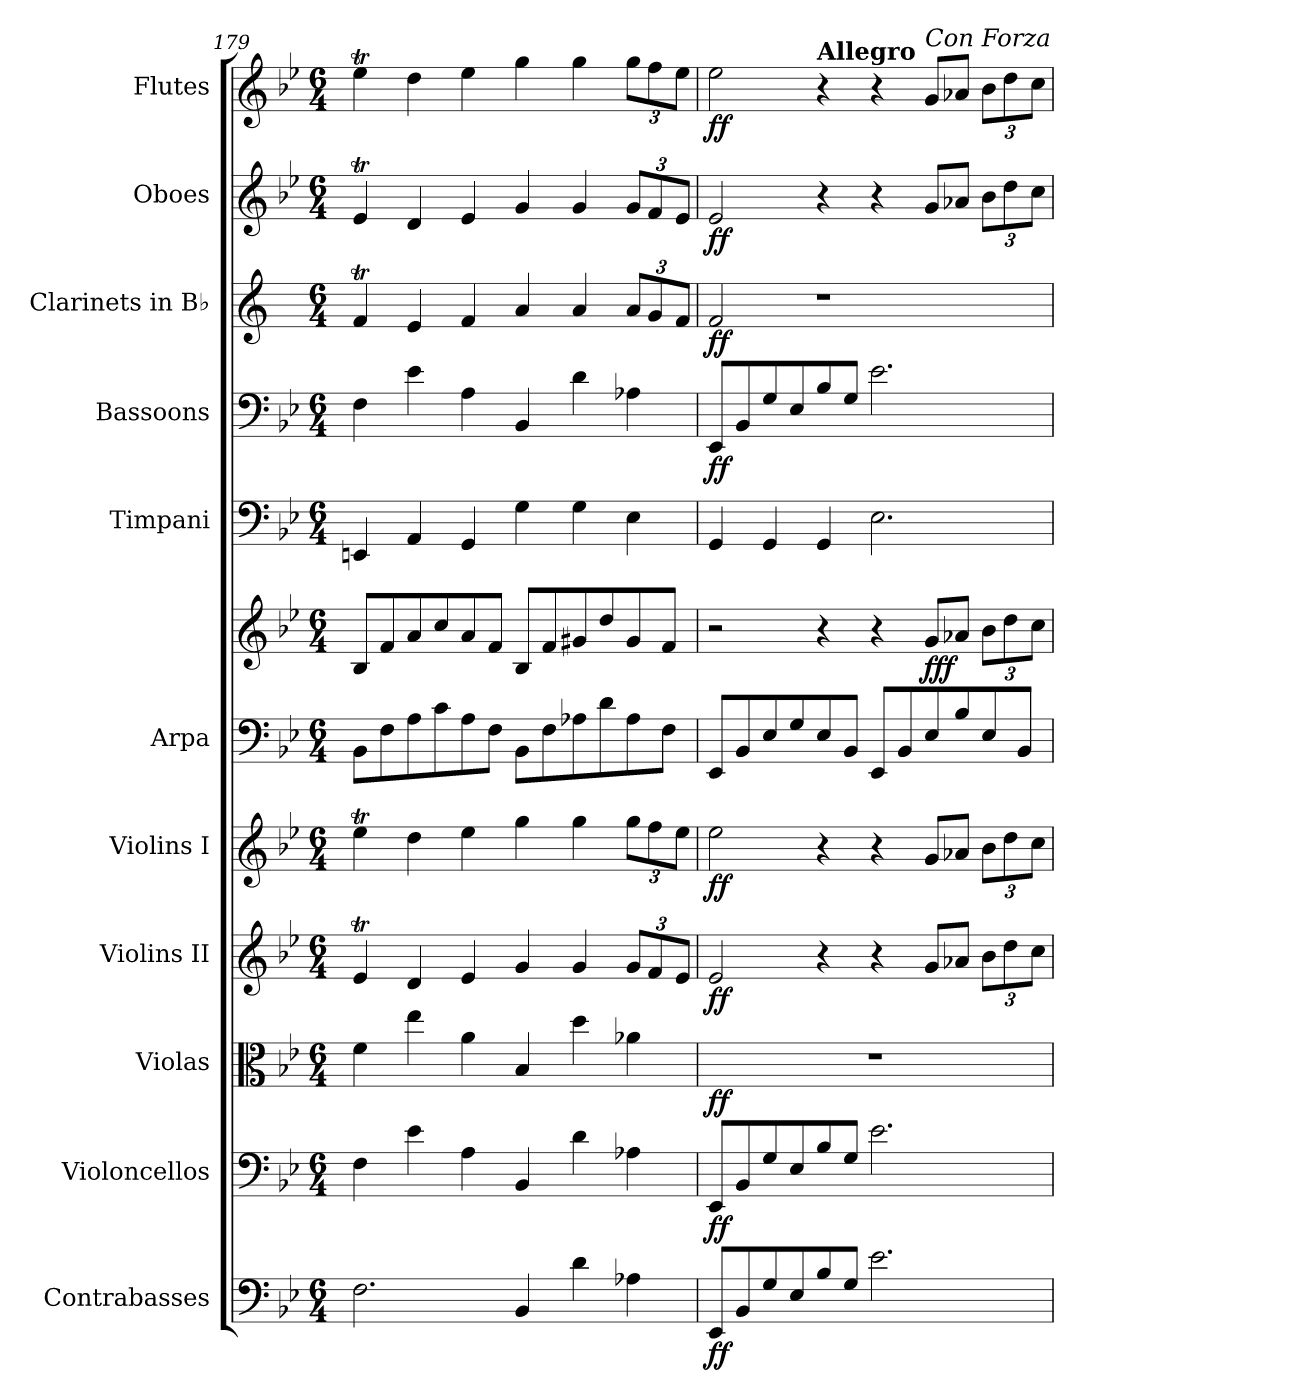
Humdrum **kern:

**kern	**dynam	**kern	**dynam	**kern	**dynam	**kern	**dynam	**kern	**dynam	**kern	**kern	**dynam	**kern	**kern	**dynam	**kern	**dynam	**kern	**dynam	**kern	**dynam
*part11	*part11	*part10	*part10	*part9	*part9	*part8	*part8	*part7	*part7	*part6	*part6	*part6	*part5	*part4	*part4	*part3	*part3	*part2	*part2	*part1	*part1
*staff12	*staff12	*staff11	*staff11	*staff10	*staff10	*staff9	*staff9	*staff8	*staff8	*staff7	*staff6	*staff6/7	*staff5	*staff4	*staff4	*staff3	*staff3	*staff2	*staff2	*staff1	*staff1
*I"Contrabasses	*	*I"Violoncellos	*	*I"Violas	*	*I"Violins II	*	*I"Violins I	*	*I"Arpa	*	*	*I"Timpani	*I"Bassoons	*	*I"Clarinets in B♭	*	*I"Oboes	*	*I"Flutes	*
*I'Cb.	*	*I'Vc.	*	*I'Vla.	*	*I'Vln. II	*	*I'Vln. I	*	*I'Arp.	*	*	*I'Timp.	*I'Bsn.	*	*	*	*I'Ob.	*	*I'Fl.	*
*clefF4	*	*clefF4	*	*clefC3	*	*clefG2	*	*clefG2	*	*clefF4	*clefG2	*	*clefF4	*clefF4	*	*clefG2	*	*clefG2	*	*clefG2	*
*ITrd7c12	*	*	*	*	*	*	*	*	*	*	*	*	*	*	*	*ITrd1c2	*	*	*	*	*
*k[b-e-]	*	*k[b-e-]	*	*k[b-e-]	*	*k[b-e-]	*	*k[b-e-]	*	*k[b-e-]	*k[b-e-]	*	*k[b-e-]	*k[b-e-]	*	*k[b-e-]	*	*k[b-e-]	*	*k[b-e-]	*
*M6/4	*	*M6/4	*	*M6/4	*	*M6/4	*	*M6/4	*	*M6/4	*M6/4	*	*M6/4	*M6/4	*	*M6/4	*	*M6/4	*	*M6/4	*
=179	=179	=179	=179	=179	=179	=179	=179	=179	=179	=179	=179	=179	=179	=179	=179	=179	=179	=179	=179	=179	=179
2.FF\	.	4F\	.	4f\	.	4e-T/	.	4ee-T\	.	8BB-\L	8B-/L	.	4EEn/	4F\	.	4e-T/	.	4e-T/	.	4ee-T\	.
.	.	.	.	.	.	.	.	.	.	8F\	8f/	.	.	.	.	.	.	.	.	.	.
.	.	4e-\	.	4ee-\	.	4d/	.	4dd\	.	8A\	8a/	.	4AA/	4e-\	.	4d/	.	4d/	.	4dd\	.
.	.	.	.	.	.	.	.	.	.	8c\	8cc/	.	.	.	.	.	.	.	.	.	.
.	.	4A\	.	4a\	.	4e-/	.	4ee-\	.	8A\	8a/	.	4GG/	4A\	.	4e-/	.	4e-/	.	4ee-\	.
.	.	.	.	.	.	.	.	.	.	8F\J	8f/J	.	.	.	.	.	.	.	.	.	.
4BBB-/	.	4BB-/	.	4B-/	.	4g/	.	4gg\	.	8BB-\L	8B-/L	.	4G\	4BB-/	.	4g/	.	4g/	.	4gg\	.
.	.	.	.	.	.	.	.	.	.	8F\	8f/	.	.	.	.	.	.	.	.	.	.
4D\	.	4d\	.	4dd\	.	4g/	.	4gg\	.	8A-X\	8g#X/	.	4G\	4d\	.	4g/	.	4g/	.	4gg\	.
.	.	.	.	.	.	.	.	.	.	8d\	8dd/	.	.	.	.	.	.	.	.	.	.
*	*	*	*	*	*	*Xbrackettup	*	*Xbrackettup	*	*	*	*	*	*	*	*Xbrackettup	*	*Xbrackettup	*	*Xbrackettup	*
4AA-X\	.	4A-X\	.	4a-X\	.	12g/L	.	12gg\L	.	8A-\	8g#/	.	4E-\	4A-X\	.	12g/L	.	12g/L	.	12gg\L	.
.	.	.	.	.	.	12f/	.	12ff\	.	.	.	.	.	.	.	12f/	.	12f/	.	12ff\	.
.	.	.	.	.	.	.	.	.	.	8F\J	8f/J	.	.	.	.	.	.	.	.	.	.
.	.	.	.	.	.	12e-/J	.	12ee-\J	.	.	.	.	.	.	.	12e-/J	.	12e-/J	.	12ee-\J	.
!!LO:PB:g=z
=180	=180	=180	=180	=180	=180	=180	=180	=180	=180	=180	=180	=180	=180	=180	=180	=180	=180	=180	=180	=180	=180
!	!LO:DY:b	!	!LO:DY:b	!	!LO:DY:b	!	!LO:DY:b	!	!LO:DY:b	!	!	!	!	!	!LO:DY:b	!	!LO:DY:b	!	!LO:DY:b	!	!LO:DY:b
8EEE-/L	ff	8EE-/L	ff	1.r	ff	2e-/	ff	2ee-\	ff	8EE-/L	2r	.	4GG/	8EE-/L	ff	2e-/	ff	2e-/	ff	2ee-\	ff
8BBB-/	.	8BB-/	.	.	.	.	.	.	.	8BB-/	.	.	.	8BB-/	.	.	.	.	.	.	.
8GG/	.	8G/	.	.	.	.	.	.	.	8E-/	.	.	4GG/	8G/	.	.	.	.	.	.	.
8EE-/	.	8E-/	.	.	.	.	.	.	.	8G/	.	.	.	8E-/	.	.	.	.	.	.	.
!	!	!	!	!	!	!	!	!	!	!	!	!	!	!	!	!	!	!	!	!LO:TX:a:B:t=Allegro	!
8BB-/	.	8B-/	.	.	.	4r	.	4r	.	8E-/	4r	.	4GG/	8B-/	.	1r	.	4r	.	4r	.
8GG/J	.	8G/J	.	.	.	.	.	.	.	8BB-/J	.	.	.	8G/J	.	.	.	.	.	.	.
2.E-\	.	2.e-\	.	.	.	4r	.	4r	.	8EE-/L	4r	.	2.E-\	2.e-\	.	.	.	4r	.	4r	.
.	.	.	.	.	.	.	.	.	.	8BB-/	.	.	.	.	.	.	.	.	.	.	.
!	!	!	!	!	!	!	!	!	!	!	!	!	!	!	!	!	!	!	!	!LO:TX:i:t=Con Forza	!
!	!	!	!	!	!	!	!	!	!	!	!	!LO:DY:b	!	!	!	!	!	!	!	!	!
.	.	.	.	.	.	8g/L	.	8g/L	.	8E-/	8g/L	fff	.	.	.	.	.	8g/L	.	8g/L	.
.	.	.	.	.	.	8a-X/J	.	8a-X/J	.	8B-/	8a-X/J	.	.	.	.	.	.	8a-X/J	.	8a-X/J	.
*	*	*	*	*	*	*	*	*	*	*	*Xbrackettup	*	*	*	*	*	*	*	*	*	*
.	.	.	.	.	.	12b-\L	.	12b-\L	.	8E-/	12b-\L	.	.	.	.	.	.	12b-\L	.	12b-\L	.
.	.	.	.	.	.	12dd\	.	12dd\	.	.	12dd\	.	.	.	.	.	.	12dd\	.	12dd\	.
.	.	.	.	.	.	.	.	.	.	8BB-/J	.	.	.	.	.	.	.	.	.	.	.
.	.	.	.	.	.	12cc\J	.	12cc\J	.	.	12cc\J	.	.	.	.	.	.	12cc\J	.	12cc\J	.
=	=	=	=	=	=	=	=	=	=	=	=	=	=	=	=	=	=	=	=	=	=
*-	*-	*-	*-	*-	*-	*-	*-	*-	*-	*-	*-	*-	*-	*-	*-	*-	*-	*-	*-	*-	*-
